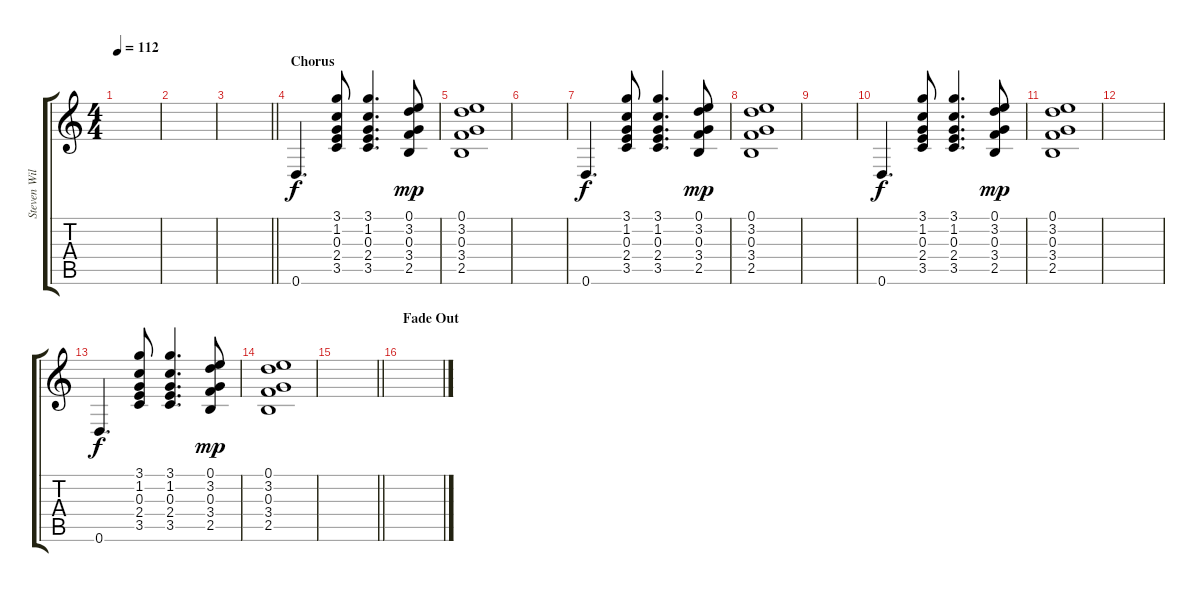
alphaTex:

\track ("Steven Wilson - Lead Guitar 2" "Steven Wil") {instrument electricguitarclean}
\staff {score tabs}
\tuning (E4 B3 G3 D3 A2 D2) {hide}
\ts (4 4)
\tempo 112
\clef g2
\ks c
|
|
\barLineRight lightlight
|
\section ("" "Chorus")
0.6.4{d dy f} (3.1 1.2 0.3 2.4 3.5).8 (3.1 1.2 0.3 2.4 3.5).4{d} (0.1 3.2 0.3 3.4 2.5).8{dy mp} |
(0.1 3.2 0.3 3.4 2.5).1 |
|
0.6.4{d dy f} (3.1 1.2 0.3 2.4 3.5).8 (3.1 1.2 0.3 2.4 3.5).4{d} (0.1 3.2 0.3 3.4 2.5).8{dy mp} |
(0.1 3.2 0.3 3.4 2.5).1 |
|
0.6.4{d dy f} (3.1 1.2 0.3 2.4 3.5).8 (3.1 1.2 0.3 2.4 3.5).4{d} (0.1 3.2 0.3 3.4 2.5).8{dy mp} |
(0.1 3.2 0.3 3.4 2.5).1 |
|
0.6.4{d dy f} (3.1 1.2 0.3 2.4 3.5).8 (3.1 1.2 0.3 2.4 3.5).4{d} (0.1 3.2 0.3 3.4 2.5).8{dy mp} |
(0.1 3.2 0.3 3.4 2.5).1 |
\barLineRight lightlight
|
\section ("" "Fade Out")
